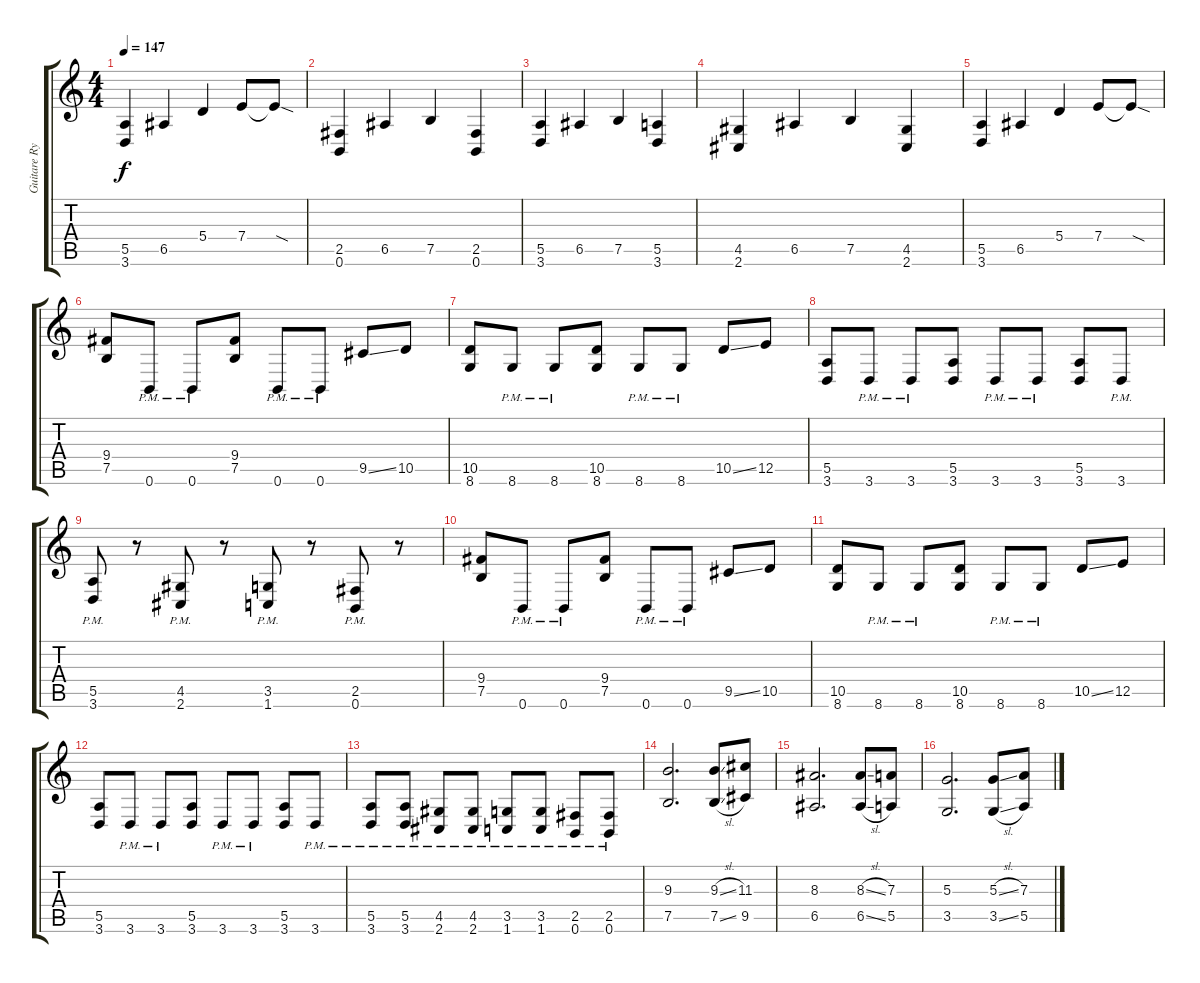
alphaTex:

\track ("Guitare Rythmique" "Guitare Ry") {instrument distortionguitar}
\staff {score tabs}
\tuning (B3 Gb3 D3 A2 E2 B1) {hide}
\ts (4 4)
\tempo 147
\clef g2
\ks c
(5.5 3.6).4{dy f} 6.5.4 5.4.4 7.4.8 7.4{sod t}.8 |
(2.5 0.6).4 6.5.4 7.5.4 (2.5 0.6).4 |
(5.5 3.6).4 6.5.4 7.5.4 (5.5 3.6).4 |
(4.5 2.6).4 6.5.4 7.5.4 (4.5 2.6).4 |
(5.5 3.6).4 6.5.4 5.4.4 7.4.8 7.4{sod t}.8 |
(9.4 7.5).8 0.6{pm}.8 0.6{pm}.8 (9.4 7.5).8 0.6{pm}.8 0.6{pm}.8 9.5{ss}.8 10.5.8 |
(10.5 8.6).8 8.6{pm}.8 8.6{pm}.8 (10.5 8.6).8 8.6{pm}.8 8.6{pm}.8 10.5{ss}.8 12.5.8 |
(5.5 3.6).8 3.6{pm}.8 3.6{pm}.8 (5.5 3.6).8 3.6{pm}.8 3.6{pm}.8 (5.5 3.6).8 3.6{pm}.8 |
(5.5{pm} 3.6{pm}).8 r.8 (4.5{pm} 2.6{pm}).8 r.8 (3.5{pm} 1.6{pm}).8 r.8 (2.5{pm} 0.6{pm}).8 r.8 |
(9.4 7.5).8 0.6{pm}.8 0.6{pm}.8 (9.4 7.5).8 0.6{pm}.8 0.6{pm}.8 9.5{ss}.8 10.5.8 |
(10.5 8.6).8 8.6{pm}.8 8.6{pm}.8 (10.5 8.6).8 8.6{pm}.8 8.6{pm}.8 10.5{ss}.8 12.5.8 |
(5.5 3.6).8 3.6{pm}.8 3.6{pm}.8 (5.5 3.6).8 3.6{pm}.8 3.6{pm}.8 (5.5 3.6).8 3.6{pm}.8 |
(5.5{pm} 3.6{pm}).8 (5.5{pm} 3.6{pm}).8 (4.5{pm} 2.6{pm}).8 (4.5{pm} 2.6{pm}).8 (3.5{pm} 1.6{pm}).8 (3.5{pm} 1.6{pm}).8 (2.5{pm} 0.6{pm}).8 (2.5{pm} 0.6{pm}).8 |
(9.3 7.5).2{d} (9.3{sl} 7.5{sl}).8 (11.3 9.5).8 |
(8.3 6.5).2{d} (8.3{sl} 6.5{sl}).8 (7.3 5.5).8 |
(5.3 3.5).2{d} (5.3{sl} 3.5{sl}).8 (7.3 5.5).8
